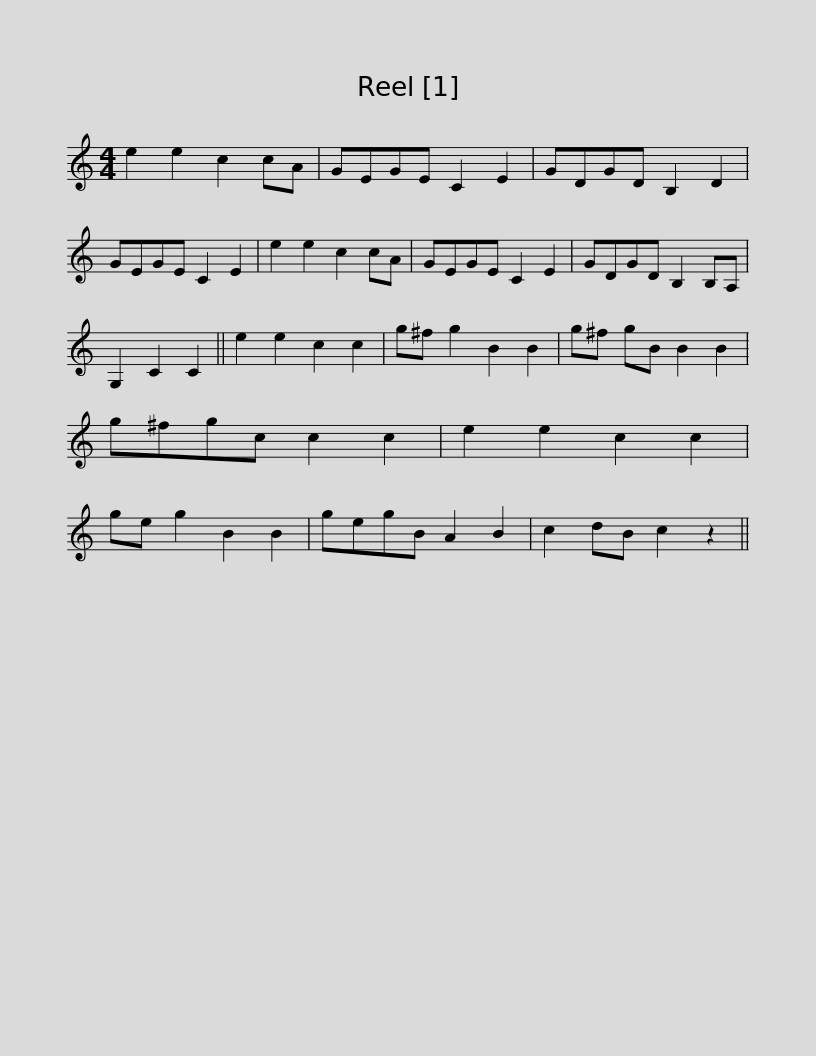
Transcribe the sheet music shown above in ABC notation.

X:1
L:1/8
M:4/4
I:linebreak $
K:C
V:1 treble
V:1
 e2 e2 c2 cA | GEGE C2 E2 | GDGD B,2 D2 | GEGE C2 E2 | e2 e2 c2 cA | %5
 GEGE C2 E2 | GDGD B,2 B,A, |$ G,2 C2 C2 || e2 e2 c2 c2 | g^f g2 B2 B2 | %10
 g^f gB B2 B2 | g^fgc c2 c2 | e2 e2 c2 c2 | ge g2 B2 B2 | gegB A2 B2 |$ %15
 c2 dB c2 z2 || %16
